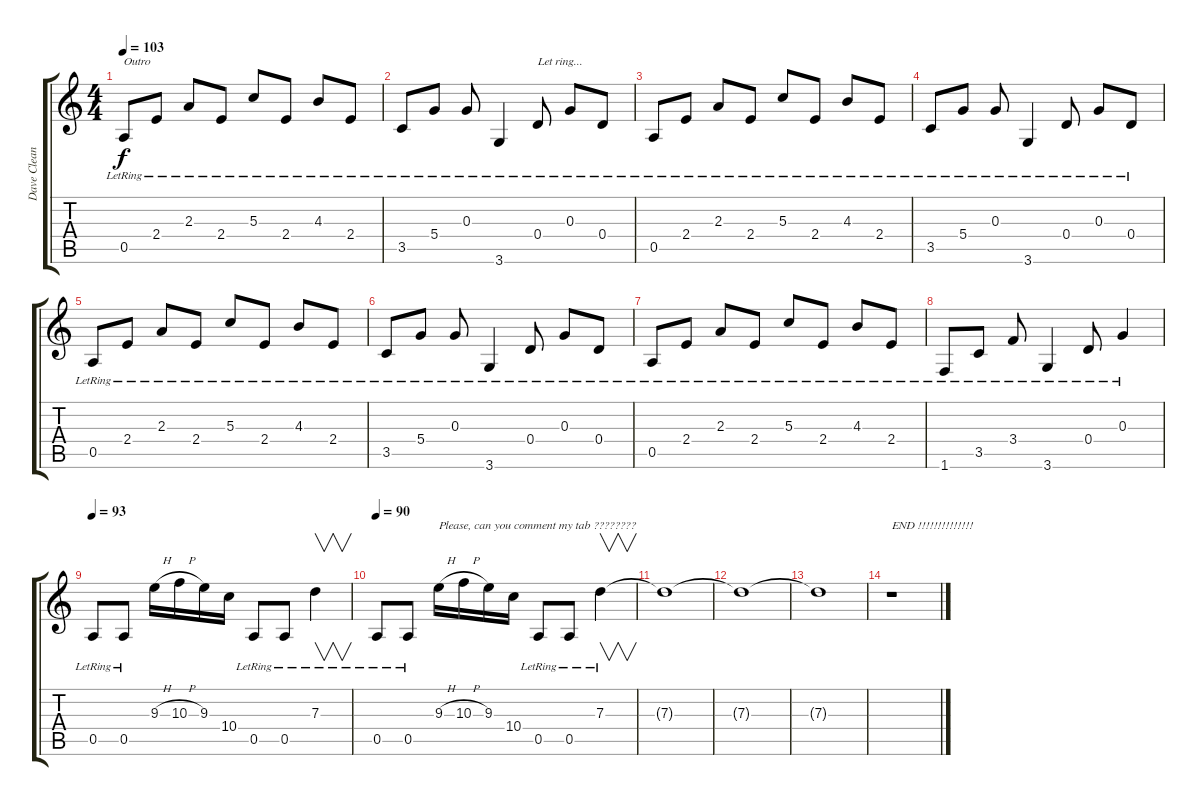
\track ("Dave Clean" "Dave Clean") {instrument electricguitarclean}
\staff {score tabs}
\tuning (E4 B3 G3 D3 A2 E2) {hide}
\ts (4 4)
\tempo 103
\clef g2
\ks c
0.5{lr}.8{txt "Outro" dy f} 2.4{lr}.8 2.3{lr}.8 2.4{lr}.8 5.3{lr}.8 2.4{lr}.8 4.3{lr}.8 2.4{lr}.8 |
3.5{lr}.8 5.4{lr}.8 0.3{lr}.8 3.6{lr}.4 0.4{lr}.8{txt "Let ring..."} 0.3{lr}.8 0.4{lr}.8 |
0.5{lr}.8 2.4{lr}.8 2.3{lr}.8 2.4{lr}.8 5.3{lr}.8 2.4{lr}.8 4.3{lr}.8 2.4{lr}.8 |
3.5{lr}.8 5.4{lr}.8 0.3{lr}.8 3.6{lr}.4 0.4{lr}.8 0.3{lr}.8 0.4{lr}.8 |
0.5{lr}.8 2.4{lr}.8 2.3{lr}.8 2.4{lr}.8 5.3{lr}.8 2.4{lr}.8 4.3{lr}.8 2.4{lr}.8 |
3.5{lr}.8 5.4{lr}.8 0.3{lr}.8 3.6{lr}.4 0.4{lr}.8 0.3{lr}.8 0.4{lr}.8 |
0.5{lr}.8 2.4{lr}.8 2.3{lr}.8 2.4{lr}.8 5.3{lr}.8 2.4{lr}.8 4.3{lr}.8 2.4{lr}.8 |
1.6{lr}.8 3.5{lr}.8 3.4{lr}.8 3.6{lr}.4 0.4{lr}.8 0.3{lr}.4 |
\tempo 93
0.5{lr}.8 0.5{lr}.8 9.3{h}.16 10.3{h}.16 9.3.16 10.4.16 0.5{lr}.8 0.5{lr}.8 7.3{lr}.4{v} |
\tempo 90
0.5{lr}.8 0.5{lr}.8 9.3{h}.16{txt "Please, can you comment my tab ????????"} 10.3{h}.16 9.3.16 10.4.16 0.5{lr}.8 0.5{lr}.8 7.3{lr}.4{v} |
7.3{t}.1 |
7.3{t}.1 |
7.3{t}.1 |
r.1{txt "END !!!!!!!!!!!!!!"}
